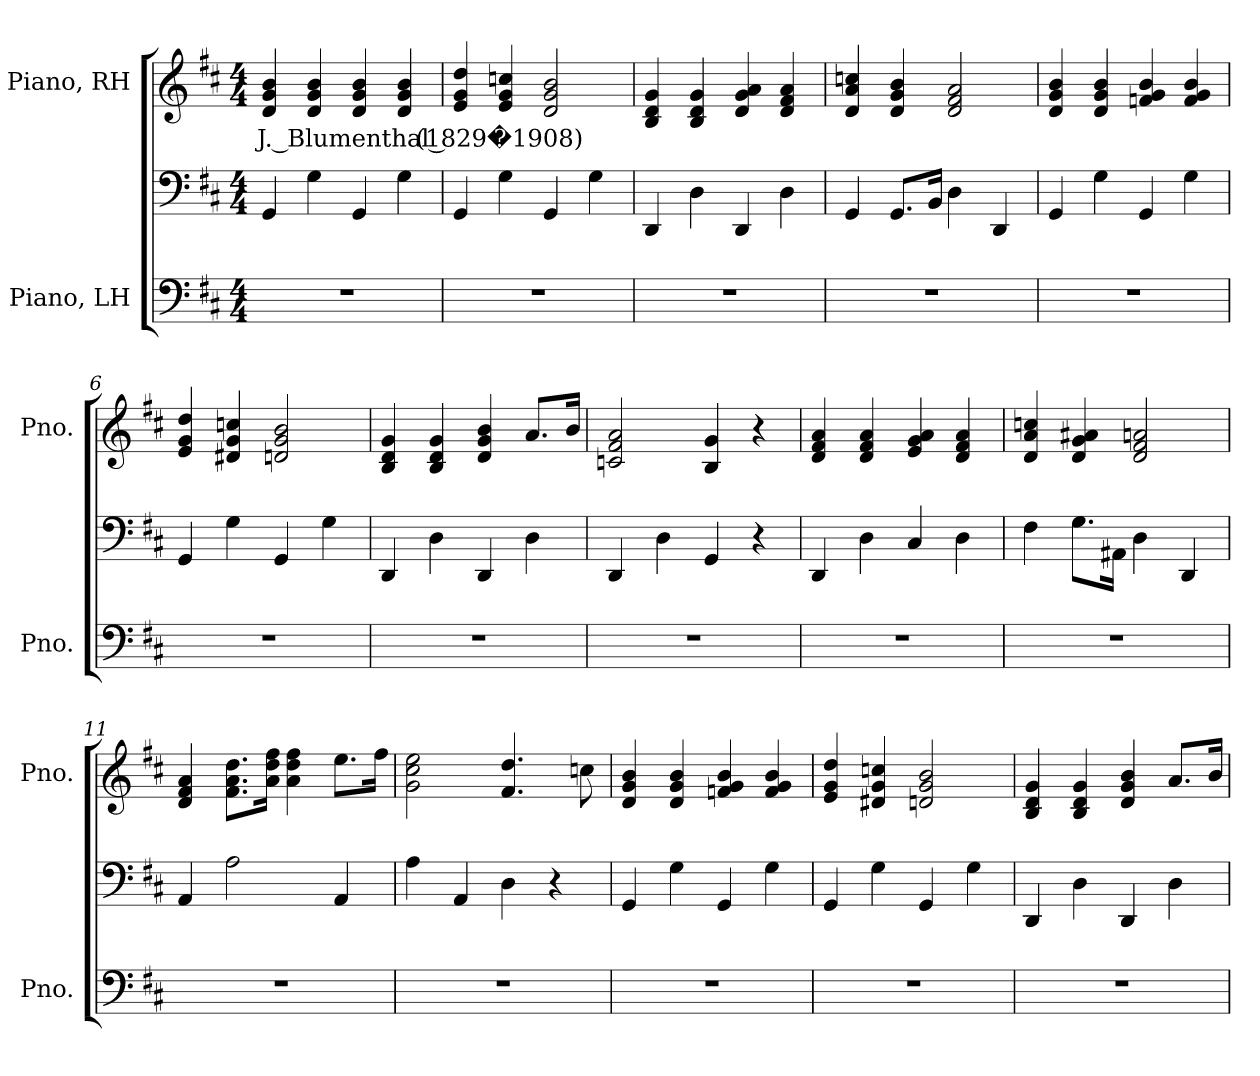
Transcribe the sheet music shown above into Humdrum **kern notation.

**kern	**kern	**kern	**text
*part2	*part2	*part1	*part1
*staff3	*staff2	*staff1	*staff1
*I"Piano, LH	*	*I"Piano, RH	*
*I'Pno.	*	*I'Pno.	*
*clefF4	*clefF4	*clefG2	*
*k[f#c#]	*k[f#c#]	*k[f#c#]	*
*M4/4	*M4/4	*M4/4	*
*MM60	*MM60	*MM60	*
=1	=1	=1	=1
!	!	!	!LO:LY:b
1r	4GG/	4d/ 4g/ 4b/	J. Blumenthal (1829�1908)
.	4G\	4d/ 4g/ 4b/	.
.	4GG/	4d/ 4g/ 4b/	.
.	4G\	4d/ 4g/ 4b/	.
=2	=2	=2	=2
1r	4GG/	4e/ 4g/ 4dd/	.
.	4G\	4e/ 4g/ 4ccn/	.
.	4GG/	2d/ 2g/ 2b/	.
.	4G\	.	.
=3	=3	=3	=3
1r	4DD/	4B/ 4d/ 4g/	.
.	4D\	4B/ 4d/ 4g/	.
.	4DD/	4d/ 4g/ 4a/	.
.	4D\	4d/ 4f#/ 4a/	.
=4	=4	=4	=4
1r	4GG/	4d/ 4a/ 4ccn/	.
.	8.GG/L	4d/ 4g/ 4b/	.
.	16BB/Jk	.	.
.	4D\	2d/ 2f#/ 2a/	.
.	4DD/	.	.
!!LO:LB:g=z
=5	=5	=5	=5
1r	4GG/	4d/ 4g/ 4b/	.
.	4G\	4d/ 4g/ 4b/	.
.	4GG/	4fn/ 4g/ 4b/	.
.	4G\	4f/ 4g/ 4b/	.
=6	=6	=6	=6
1r	4GG/	4e/ 4g/ 4dd/	.
.	4G\	4d#X/ 4g/ 4ccn/	.
.	4GG/	2dn/ 2g/ 2b/	.
.	4G\	.	.
=7	=7	=7	=7
1r	4DD/	4B/ 4d/ 4g/	.
.	4D\	4B/ 4d/ 4g/	.
.	4DD/	4d/ 4g/ 4b/	.
.	4D\	8.a/L	.
.	.	16b/Jk	.
=8	=8	=8	=8
1r	4DD/	2cn/ 2f#/ 2a/	.
.	4D\	.	.
.	4GG/	4B/ 4g/	.
.	4r	4r	.
=9	=9	=9	=9
1r	4DD/	4d/ 4f#/ 4a/	.
.	4D\	4d/ 4f#/ 4a/	.
.	4C#/	4e/ 4g/ 4a/	.
.	4D\	4d/ 4f#/ 4a/	.
=10	=10	=10	=10
1r	4F#\	4d/ 4a/ 4ccn/	.
.	8.G\L	4d/ 4g/ 4a#X/	.
.	16AA#X\Jk	.	.
.	4D\	2d/ 2f#/ 2an/	.
.	4DD/	.	.
!!LO:LB:g=z
=11	=11	=11	=11
1r	4AA/	4d/ 4f#/ 4a/	.
.	2A\	8.f#\ 8.a\ 8.dd\L	.
.	.	16a\ 16dd\ 16ff#\Jk	.
.	.	4a\ 4dd\ 4ff#\	.
.	4AA/	8.ee\L	.
.	.	16ff#\Jk	.
=12	=12	=12	=12
1r	4A\	2g\ 2cc#\ 2ee\	.
.	4AA/	.	.
.	4D\	4.f#/ 4.dd/	.
.	4r	.	.
.	.	8ccn\	.
=13	=13	=13	=13
1r	4GG/	4d/ 4g/ 4b/	.
.	4G\	4d/ 4g/ 4b/	.
.	4GG/	4fn/ 4g/ 4b/	.
.	4G\	4f/ 4g/ 4b/	.
=14	=14	=14	=14
1r	4GG/	4e/ 4g/ 4dd/	.
.	4G\	4d#X/ 4g/ 4ccn/	.
.	4GG/	2dn/ 2g/ 2b/	.
.	4G\	.	.
=15	=15	=15	=15
1r	4DD/	4B/ 4d/ 4g/	.
.	4D\	4B/ 4d/ 4g/	.
.	4DD/	4d/ 4g/ 4b/	.
.	4D\	8.a/L	.
.	.	16b/Jk	.
=	=	=	=
*-	*-	*-	*-
